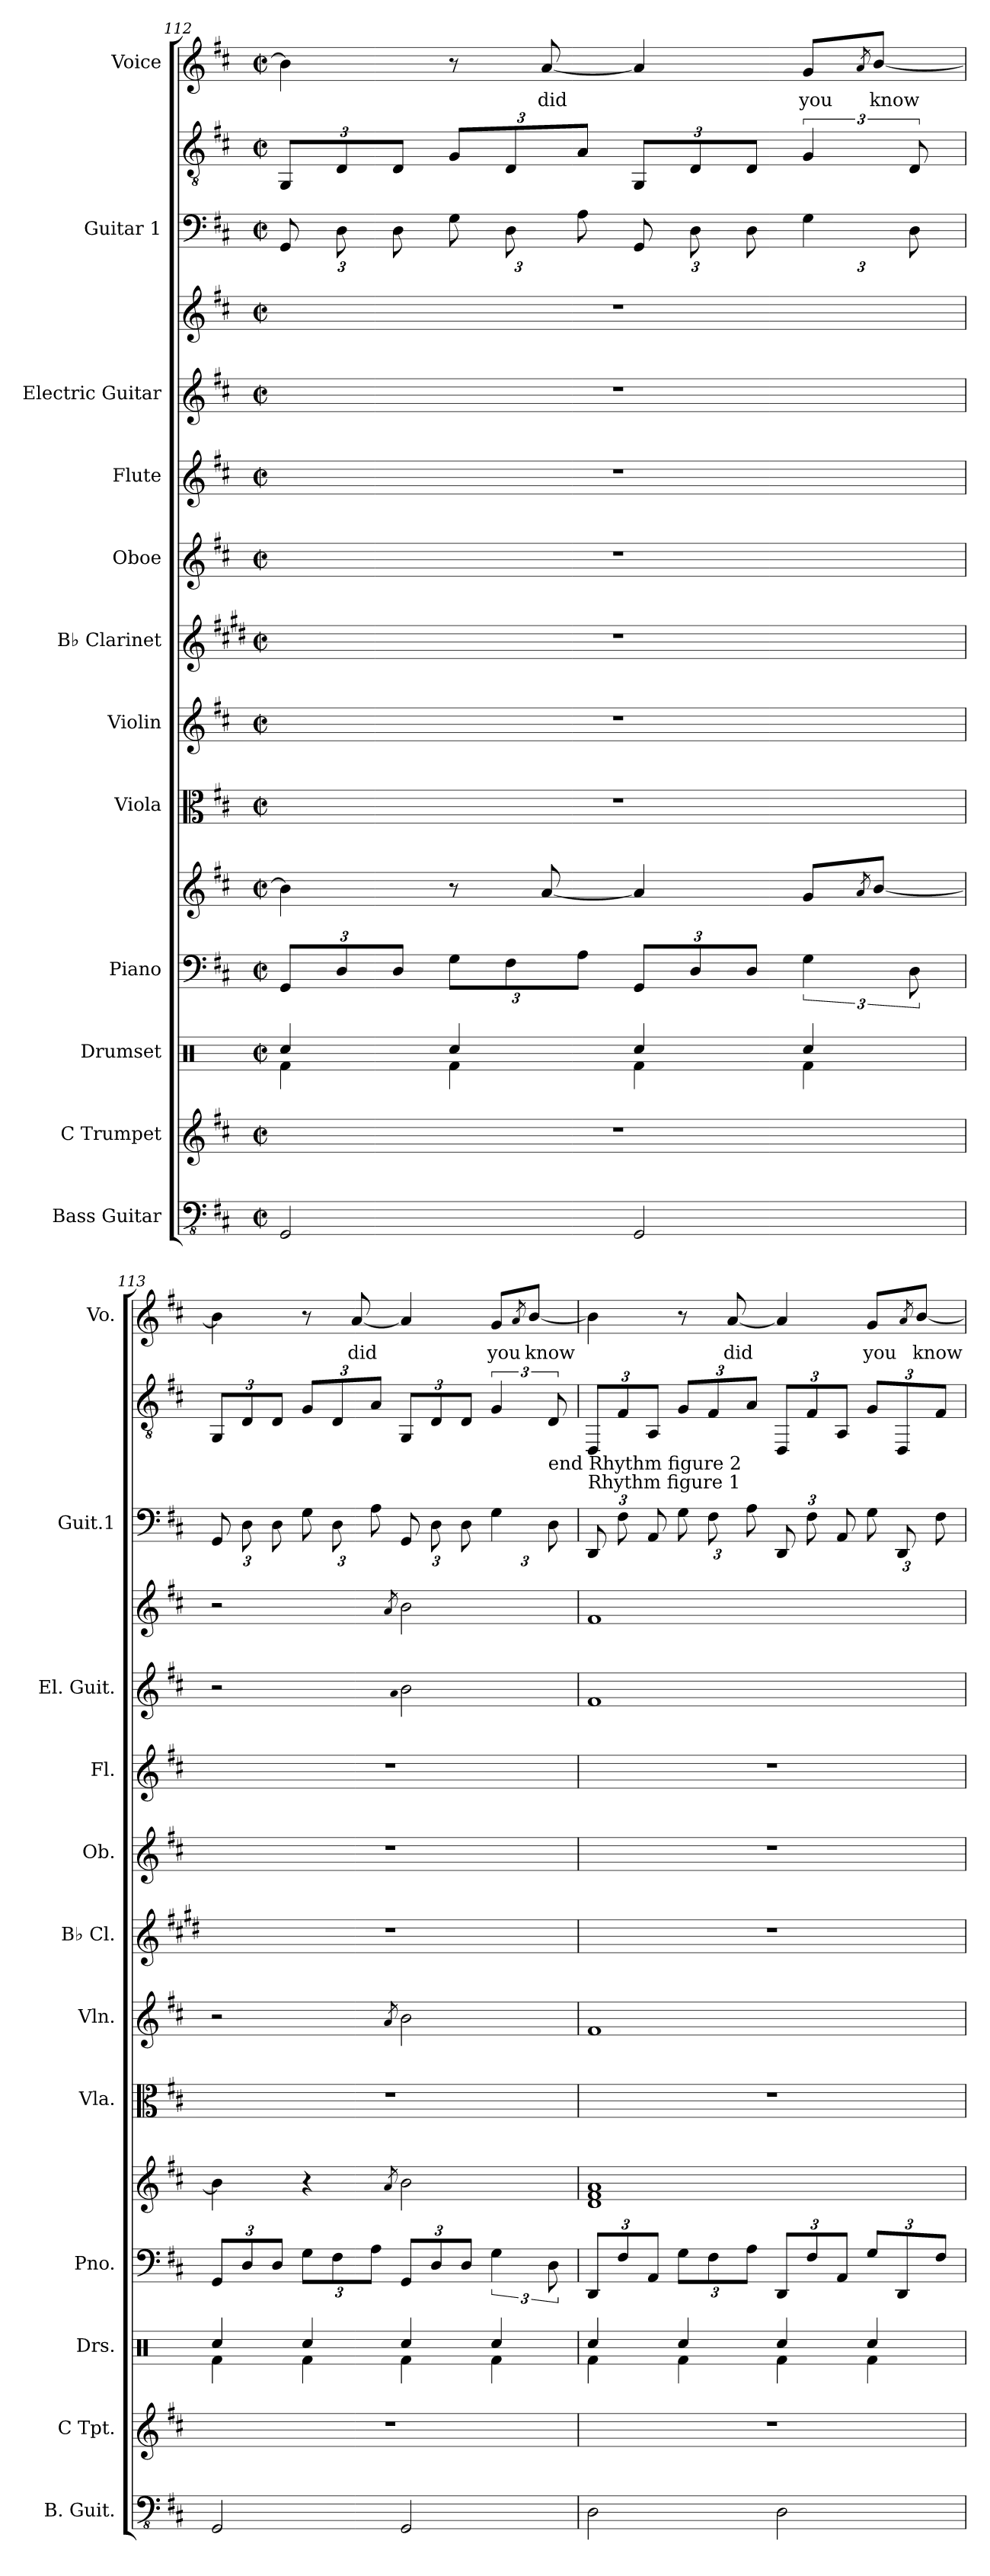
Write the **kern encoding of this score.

**kern	**kern	**kern	**kern	**kern	**kern	**kern	**kern	**kern	**kern	**kern	**kern	**kern	**kern	**kern	**text
*part12	*part11	*part10	*part9	*part9	*part8	*part7	*part6	*part5	*part4	*part3	*part3	*part2	*part2	*part1	*part1
*staff15	*staff14	*staff13	*staff12	*staff11	*staff10	*staff9	*staff8	*staff7	*staff6	*staff5	*staff4	*staff3	*staff2	*staff1	*staff1
*I"Bass Guitar	*I"C Trumpet	*I"Drumset	*I"Piano	*	*I"Viola	*I"Violin	*I"B♭ Clarinet	*I"Oboe	*I"Flute	*I"Electric Guitar	*	*I"Guitar 1	*	*I"Voice	*
*I'B. Guit.	*I'C Tpt.	*I'Drs.	*I'Pno.	*	*I'Vla.	*I'Vln.	*I'B♭ Cl.	*I'Ob.	*I'Fl.	*I'El. Guit.	*	*I'Guit.1	*	*I'Vo.	*
!!LO:PB:g=z
*clefFv4	*clefG2	*clefX	*clefF4	*clefG2	*clefC3	*clefG2	*clefG2	*clefG2	*clefG2	*	*clefG2	*	*clefGv2	*clefG2	*
*	*	*	*	*	*	*	*ITrd1c2	*	*	*	*	*	*	*	*
*k[f#c#]	*k[f#c#]	*k[]	*k[f#c#]	*k[f#c#]	*k[f#c#]	*k[f#c#]	*k[f#c#]	*k[f#c#]	*k[f#c#]	*k[f#c#]	*k[f#c#]	*k[f#c#]	*k[f#c#]	*k[f#c#]	*
*M2/2	*M2/2	*M2/2	*M2/2	*M2/2	*M2/2	*M2/2	*M2/2	*M2/2	*M2/2	*M2/2	*M2/2	*M2/2	*M2/2	*M2/2	*
*met(c|)	*met(c|)	*met(c|)	*met(c|)	*met(c|)	*met(c|)	*met(c|)	*met(c|)	*met(c|)	*met(c|)	*met(c|)	*met(c|)	*met(c|)	*met(c|)	*met(c|)	*
=112	=112	=112	=112	=112	=112	=112	=112	=112	=112	=112	=112	=112	=112	=112	=112
*	*	*^	*	*	*	*	*	*	*	*	*	*	*	*	*
*	*	*	*	*Xbrackettup	*	*	*	*	*	*	*	*	*Xbrackettup	*Xbrackettup	*	*
2GGG/	1r	4Rcc/	4Rf\	12GG/L	4b\]	1r	1r	1r	1r	1r	1r	1r	12GG	12GG/L	4b\]	.
.	.	.	.	12D/	.	.	.	.	.	.	.	.	12D	12D/	.	.
.	.	.	.	12D/J	.	.	.	.	.	.	.	.	12D	12D/J	.	.
.	.	4Rcc/	4Rf\	12G\L	8r	.	.	.	.	.	.	.	12G	12G/L	8r	.
.	.	.	.	12F#\	.	.	.	.	.	.	.	.	12D	12D/	.	.
.	.	.	.	.	[8a/	.	.	.	.	.	.	.	.	.	[8a/	did
.	.	.	.	12A\J	.	.	.	.	.	.	.	.	12A	12A/J	.	.
2GGG/	.	4Rcc/	4Rf\	12GG/L	4a/]	.	.	.	.	.	.	.	12GG	12GG/L	4a/]	.
.	.	.	.	12D/	.	.	.	.	.	.	.	.	12D	12D/	.	.
.	.	.	.	12D/J	.	.	.	.	.	.	.	.	12D	12D/J	.	.
*	*	*	*	*brackettup	*	*	*	*	*	*	*	*	*	*brackettup	*	*
.	.	4Rcc/	4Rf\	6G\	8g/L	.	.	.	.	.	.	.	6G	6G/	8g/L	you
.	.	.	.	.	8qa/	.	.	.	.	.	.	.	.	.	8qa/	.
.	.	.	.	.	[8b/J	.	.	.	.	.	.	.	.	.	[8b/J	know
.	.	.	.	12D\	.	.	.	.	.	.	.	.	12D	12D/	.	.
=113	=113	=113	=113	=113	=113	=113	=113	=113	=113	=113	=113	=113	=113	=113	=113	=113
*	*	*	*	*Xbrackettup	*	*	*	*	*	*	*	*	*	*Xbrackettup	*	*
2GGG/	1r	4Rcc/	4Rf\	12GG/L	4b\]	1r	2r	1r	1r	1r	2r	2r	12GG	12GG/L	4b\]	.
.	.	.	.	12D/	.	.	.	.	.	.	.	.	12D	12D/	.	.
.	.	.	.	12D/J	.	.	.	.	.	.	.	.	12D	12D/J	.	.
.	.	4Rcc/	4Rf\	12G\L	4r	.	.	.	.	.	.	.	12G	12G/L	8r	.
.	.	.	.	12F#\	.	.	.	.	.	.	.	.	12D	12D/	.	.
.	.	.	.	.	.	.	.	.	.	.	.	.	.	.	[8a/	did
.	.	.	.	12A\J	.	.	.	.	.	.	.	.	12A	12A/J	.	.
.	.	.	.	.	8qa/	.	8qa/	.	.	.	qa	8qa/	.	.	.	.
2GGG/	.	4Rcc/	4Rf\	12GG/L	2b\	.	2b\	.	.	.	2b	2b\	12GG	12GG/L	4a/]	.
.	.	.	.	12D/	.	.	.	.	.	.	.	.	12D	12D/	.	.
.	.	.	.	12D/J	.	.	.	.	.	.	.	.	12D	12D/J	.	.
*	*	*	*	*brackettup	*	*	*	*	*	*	*	*	*	*brackettup	*	*
.	.	4Rcc/	4Rf\	6G\	.	.	.	.	.	.	.	.	6G	6G/	8g/L	you
.	.	.	.	.	.	.	.	.	.	.	.	.	.	.	8qa/	.
.	.	.	.	.	.	.	.	.	.	.	.	.	.	.	[8b/J	know
!	!	!	!	!	!	!	!	!	!	!	!	!	!	!LO:TX:b:t=end Rhythm figure 2	!	!
.	.	.	.	12D\	.	.	.	.	.	.	.	.	12D	12D/	.	.
=114	=114	=114	=114	=114	=114	=114	=114	=114	=114	=114	=114	=114	=114	=114	=114	=114
*	*	*	*	*Xbrackettup	*	*	*	*	*	*	*	*	*	*Xbrackettup	*	*
!	!	!	!	!	!	!	!	!	!	!	!	!	!	!LO:TX:b:t=Rhythm figure 1	!	!
2DD\	1r	4Rcc/	4Rf\	12DD/L	1d 1f# 1a	1r	1f#	1r	1r	1r	1f#	1f#	12DD	12DD/L	4b\]	.
.	.	.	.	12F#/	.	.	.	.	.	.	.	.	12F#	12F#/	.	.
.	.	.	.	12AA/J	.	.	.	.	.	.	.	.	12AA	12AA/J	.	.
.	.	4Rcc/	4Rf\	12G\L	.	.	.	.	.	.	.	.	12G	12G/L	8r	.
.	.	.	.	12F#\	.	.	.	.	.	.	.	.	12F#	12F#/	.	.
.	.	.	.	.	.	.	.	.	.	.	.	.	.	.	[8a/	did
.	.	.	.	12A\J	.	.	.	.	.	.	.	.	12A	12A/J	.	.
2DD\	.	4Rcc/	4Rf\	12DD/L	.	.	.	.	.	.	.	.	12DD	12DD/L	4a/]	.
.	.	.	.	12F#/	.	.	.	.	.	.	.	.	12F#	12F#/	.	.
.	.	.	.	12AA/J	.	.	.	.	.	.	.	.	12AA	12AA/J	.	.
.	.	4Rcc/	4Rf\	12G/L	.	.	.	.	.	.	.	.	12G	12G/L	8g/L	you
.	.	.	.	12DD/	.	.	.	.	.	.	.	.	12DD	12DD/	.	.
.	.	.	.	.	.	.	.	.	.	.	.	.	.	.	8qa/	.
.	.	.	.	.	.	.	.	.	.	.	.	.	.	.	[8b/J	know
.	.	.	.	12F#/J	.	.	.	.	.	.	.	.	12F#	12F#/J	.	.
*	*	*v	*v	*	*	*	*	*	*	*	*	*	*	*	*	*
=	=	=	=	=	=	=	=	=	=	=	=	=	=	=	=
*-	*-	*-	*-	*-	*-	*-	*-	*-	*-	*-	*-	*-	*-	*-	*-
